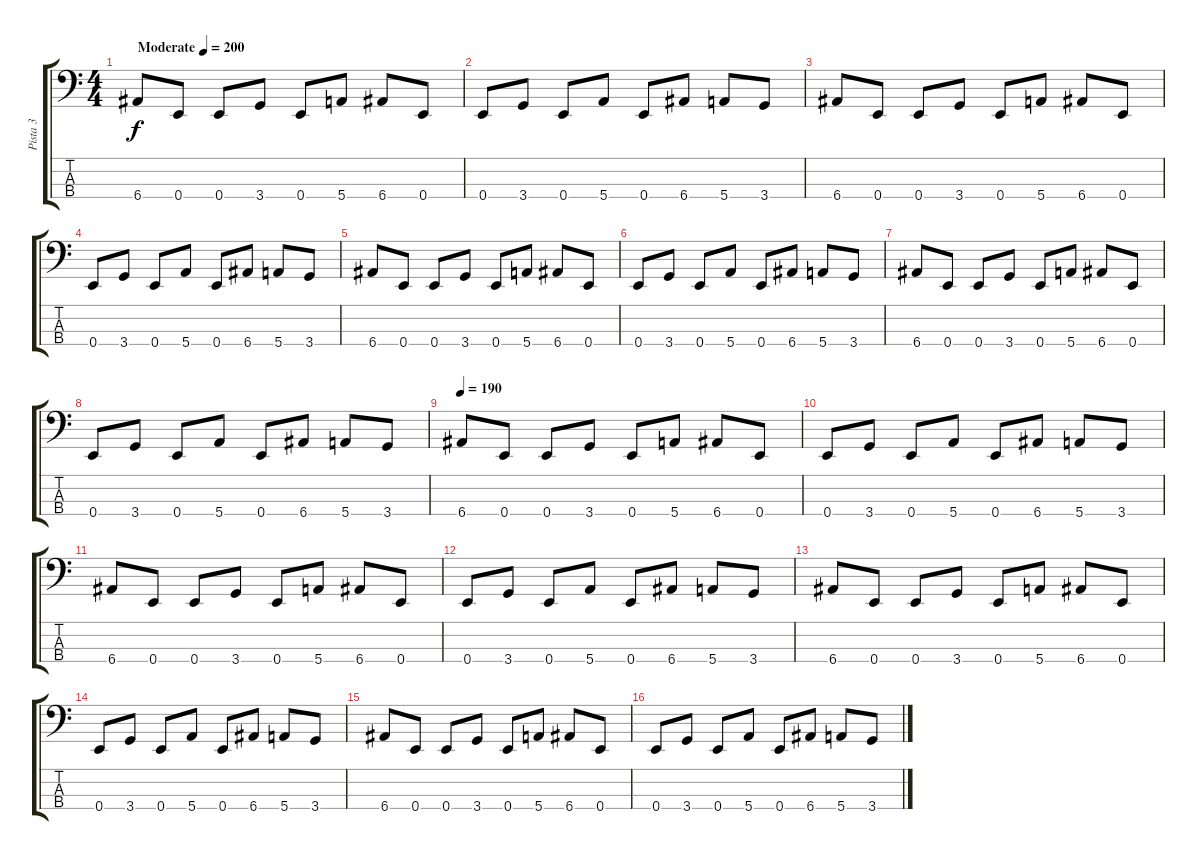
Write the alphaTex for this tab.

\track ("Pista 3" "Pista 3") {instrument electricbassfinger}
\staff {score tabs}
\tuning (G2 D2 A1 E1) {hide}
\ts (4 4)
\tempo (200 "Moderate")
\clef f4
\ks c
6.4.8{dy f instrument electricbassfinger} 0.4.8 0.4.8 3.4.8 0.4.8 5.4.8 6.4.8 0.4.8 |
0.4.8 3.4.8 0.4.8 5.4.8 0.4.8 6.4.8 5.4.8 3.4.8 |
6.4.8 0.4.8 0.4.8 3.4.8 0.4.8 5.4.8 6.4.8 0.4.8 |
0.4.8 3.4.8 0.4.8 5.4.8 0.4.8 6.4.8 5.4.8 3.4.8 |
6.4.8 0.4.8 0.4.8 3.4.8 0.4.8 5.4.8 6.4.8 0.4.8 |
0.4.8 3.4.8 0.4.8 5.4.8 0.4.8 6.4.8 5.4.8 3.4.8 |
6.4.8 0.4.8 0.4.8 3.4.8 0.4.8 5.4.8 6.4.8 0.4.8 |
0.4.8 3.4.8 0.4.8 5.4.8 0.4.8 6.4.8 5.4.8 3.4.8 |
\tempo 190
6.4.8 0.4.8 0.4.8 3.4.8 0.4.8 5.4.8 6.4.8 0.4.8 |
0.4.8 3.4.8 0.4.8 5.4.8 0.4.8 6.4.8 5.4.8 3.4.8 |
6.4.8 0.4.8 0.4.8 3.4.8 0.4.8 5.4.8 6.4.8 0.4.8 |
0.4.8 3.4.8 0.4.8 5.4.8 0.4.8 6.4.8 5.4.8 3.4.8 |
6.4.8 0.4.8 0.4.8 3.4.8 0.4.8 5.4.8 6.4.8 0.4.8 |
0.4.8 3.4.8 0.4.8 5.4.8 0.4.8 6.4.8 5.4.8 3.4.8 |
6.4.8 0.4.8 0.4.8 3.4.8 0.4.8 5.4.8 6.4.8 0.4.8 |
0.4.8 3.4.8 0.4.8 5.4.8 0.4.8 6.4.8 5.4.8 3.4.8
